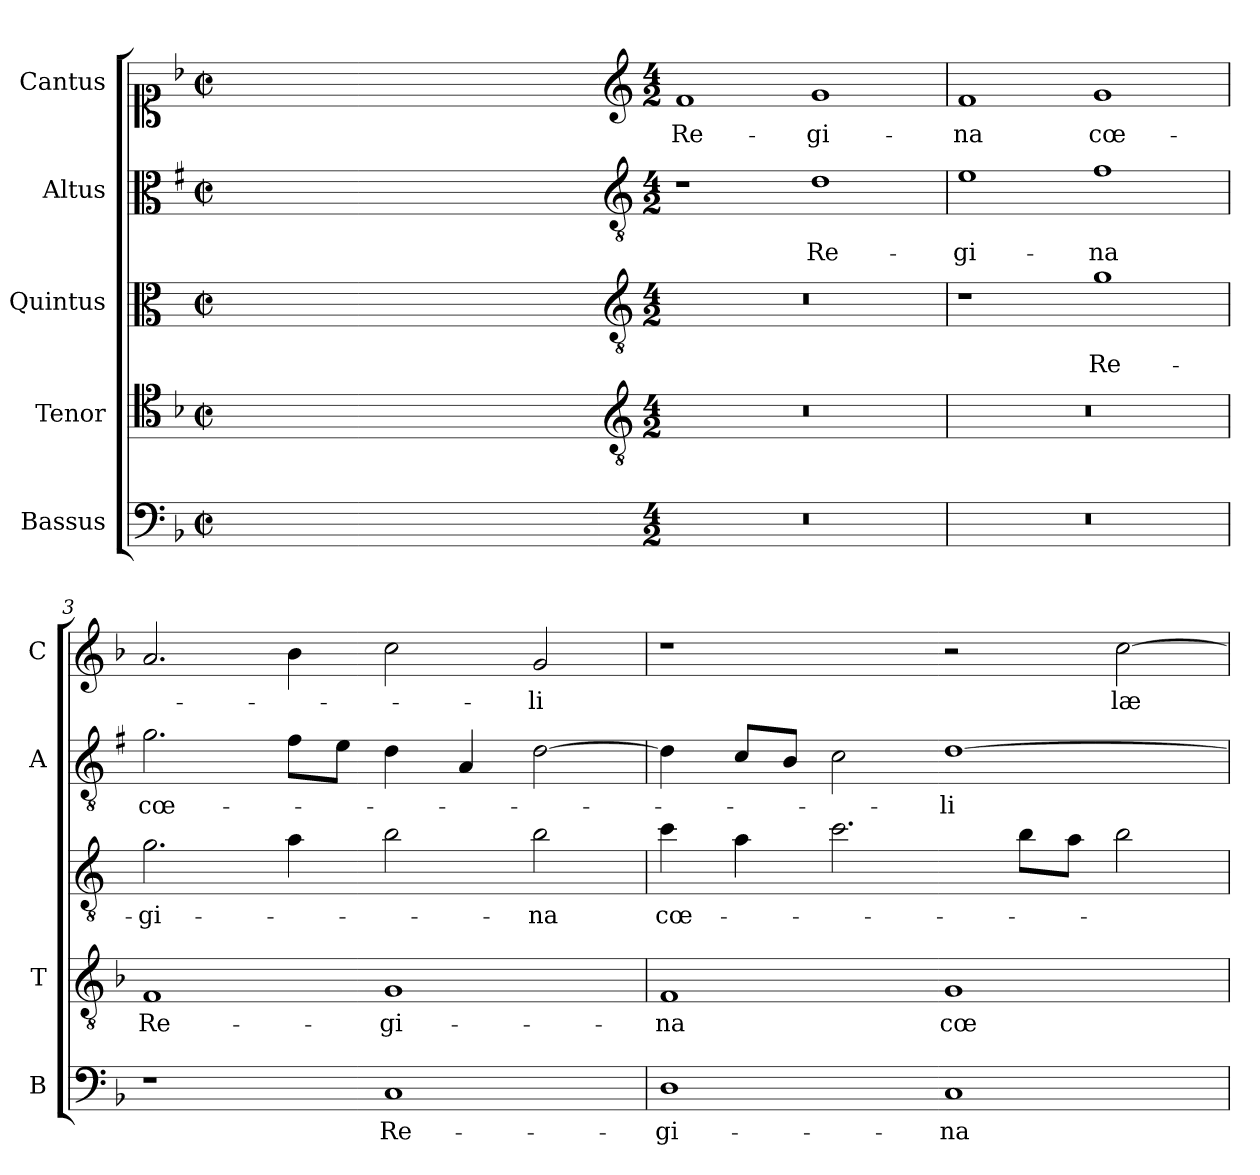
**kern	**text	**kern	**text	**kern	**text	**kern	**text	**kern	**text
*part5	*part5	*part4	*part4	*part3	*part3	*part2	*part2	*part1	*part1
*staff5	*staff5	*staff4	*staff4	*staff3	*staff3	*staff2	*staff2	*staff1	*staff1
*I"Bassus	*	*I"Tenor	*	*I"Quintus	*	*I"Altus	*	*I"Cantus	*
*I'B	*	*I'T	*	*	*	*I'A	*	*I'C	*
*clefF4	*	*clefC4	*	*clefC3	*	*clefC3	*	*clefC1	*
*	*	*	*	*ITrd4c7	*	*ITrd1c2	*	*	*
*k[b-]	*	*k[b-]	*	*k[b-]	*	*k[b-]	*	*k[b-]	*
*F:	*	*F:	*	*F:	*	*F:	*	*F:	*
*M2/2	*	*M2/2	*	*M2/2	*	*M2/2	*	*M2/2	*
*met(c|)	*	*met(c|)	*	*met(c|)	*	*met(c|)	*	*met(c|)	*
=	=	=	=	=	=	=	=	=	=
1ryy	.	1ryy	.	1ryy	.	1ryy	.	1ryy	.
=1X-	=1X-	=1X-	=1X-	=1X-	=1X-	=1X-	=1X-	=1X-	=1X-
4ryy	.	4ryy	.	4ryy	.	4ryy	.	4ryy	.
4ryy	.	4ryy	.	4ryy	.	4ryy	.	4ryy	.
4ryy	.	4ryy	.	4ryy	.	4ryy	.	4ryy	.
4ryy	.	4ryy	.	4ryy	.	4ryy	.	4ryy	.
=1-	=1-	=1-	=1-	=1-	=1-	=1-	=1-	=1-	=1-
*	*	*clefGv2	*	*clefGv2	*	*clefGv2	*	*clefG2	*
*M4/2	*	*M4/2	*	*M4/2	*	*M4/2	*	*M4/2	*
!	!	!	!	!	!	!	!	!	!LO:LY:b
0r	.	0r	.	0r	.	1r	.	1f	Re-
!	!	!	!	!	!	!	!LO:LY:b	!	!LO:LY:b
.	.	.	.	.	.	1c	Re-	1g	-gi-
=2	=2	=2	=2	=2	=2	=2	=2	=2	=2
!	!	!	!	!	!	!	!LO:LY:b	!	!LO:LY:b
0r	.	0r	.	1r	.	1d	-gi-	1f	-na
!	!	!	!	!	!LO:LY:b	!	!LO:LY:b	!	!LO:LY:b
.	.	.	.	1c	Re-	1e	-na	1g	cœ-
=3	=3	=3	=3	=3	=3	=3	=3	=3	=3
!	!	!	!LO:LY:b	!	!LO:LY:b	!	!LO:LY:b	!	!
1r	.	1F	Re-	2.c\	-gi-	2.f\	cœ-	2.a/	.
.	.	.	.	4d\	.	8e\L	.	4b-\	.
.	.	.	.	.	.	8d\J	.	.	.
!	!LO:LY:b	!	!LO:LY:b	!	!	!	!	!	!
1C	Re-	1G	-gi-	2e\	.	4c\	.	2cc\	.
.	.	.	.	.	.	4G/	.	.	.
!	!	!	!	!	!LO:LY:b	!	!	!	!LO:LY:b
.	.	.	.	2e\	-na	[2c\	.	2g/	-li
=4	=4	=4	=4	=4	=4	=4	=4	=4	=4
!	!LO:LY:b	!	!LO:LY:b	!	!LO:LY:b	!	!	!	!
1D	-gi-	1F	-na	4f\	cœ-	4c\]	.	1r	.
.	.	.	.	4d\	.	8B-/L	.	.	.
.	.	.	.	.	.	8A/J	.	.	.
.	.	.	.	2.f\	.	2B-\	.	.	.
!	!LO:LY:b	!	!LO:LY:b	!	!	!	!LO:LY:b	!	!
1C	-na	1G	cœ-	.	.	[1c	-li	2r	.
.	.	.	.	8e\L	.	.	.	.	.
.	.	.	.	8d\J	.	.	.	.	.
!	!	!	!	!	!	!	!	!	!LO:LY:b
.	.	.	.	2e\	.	.	.	[2cc\	læ-
=	=	=	=	=	=	=	=	=	=
*-	*-	*-	*-	*-	*-	*-	*-	*-	*-
